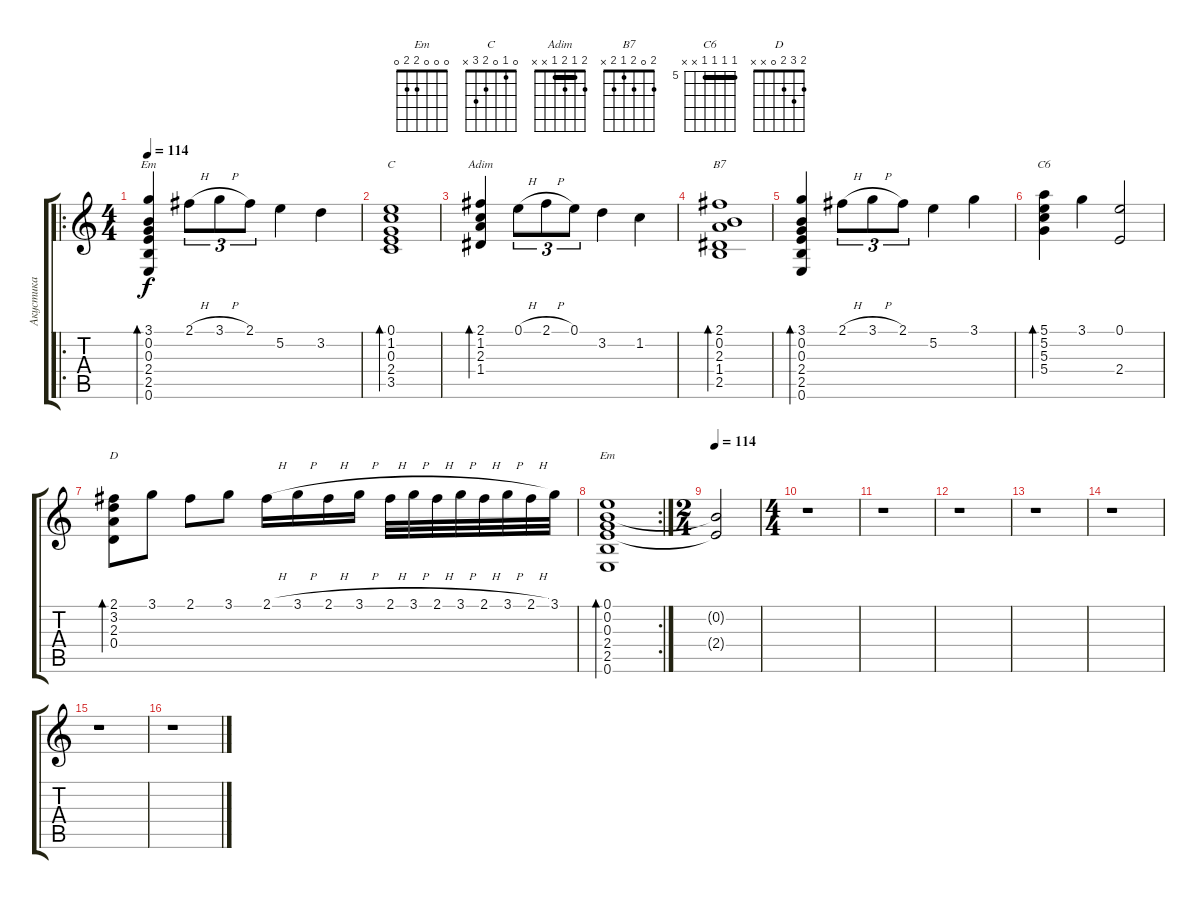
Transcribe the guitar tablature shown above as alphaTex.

\track ("Акустика" "Акустика") {instrument acousticguitarsteel}
\staff {score tabs}
\tuning (E4 B3 G3 D3 A2 E2) {hide}
\chord ("Em" 3 0 0 2 2 0)
\chord ("C" 0 1 0 2 3 x)
\chord ("Adim" 2 1 2 1 x x) {barre 1}
\chord ("B7" 2 0 2 1 2 x)
\chord ("C6" 5 5 5 5 x x) {firstfret 5 barre 5}
\chord ("D" 2 3 2 0 x x)
\chord ("Em" 0 0 0 2 2 0)
\ro
\ts (4 4)
\tempo 114
\clef g2
\ks c
(3.1 0.2 0.3 2.4 2.5 0.6).4{bd 60 ch "Em" dy f instrument acousticguitarsteel} 2.1{h}.8{tu (3 2)} 3.1{h}.8{tu (3 2)} 2.1.8{tu (3 2)} 5.2.4 3.2.4 |
(0.1 1.2 0.3 2.4 3.5).1{bd 60 ch "C"} |
(2.1 1.2 2.3 1.4).4{bd 60 ch "Adim"} 0.1{h}.8{tu (3 2)} 2.1{h}.8{tu (3 2)} 0.1.8{tu (3 2)} 3.2.4 1.2.4 |
(2.1 0.2 2.3 1.4 2.5).1{bd 60 ch "B7"} |
(3.1 0.2 0.3 2.4 2.5 0.6).4{bd 60} 2.1{h}.8{tu (3 2)} 3.1{h}.8{tu (3 2)} 2.1.8{tu (3 2)} 5.2.4 3.1.4 |
(5.1 5.2 5.3 5.4).4{bd 60 ch "C6"} 3.1.4 (0.1 2.4).2 |
(2.1 3.2 2.3 0.4).8{bd 60 ch "D"} 3.1.8 2.1.8 3.1.8 2.1{h}.16 3.1{h}.16 2.1{h}.16 3.1{h}.16 2.1{h}.32 3.1{h}.32 2.1{h}.32 3.1{h}.32 2.1{h}.32 3.1{h}.32 2.1{h}.32 3.1.32 |
\rc 2
(0.1 0.2 0.3 2.4 2.5 0.6).1{bd 60 ch "Em"} |
\ts (2 4)
\tempo 114
(0.2{t} 2.4{t}).2 |
\ts (4 4)
r.1 |
r.1 |
r.1 |
r.1 |
r.1 |
r.1 |
r.1
